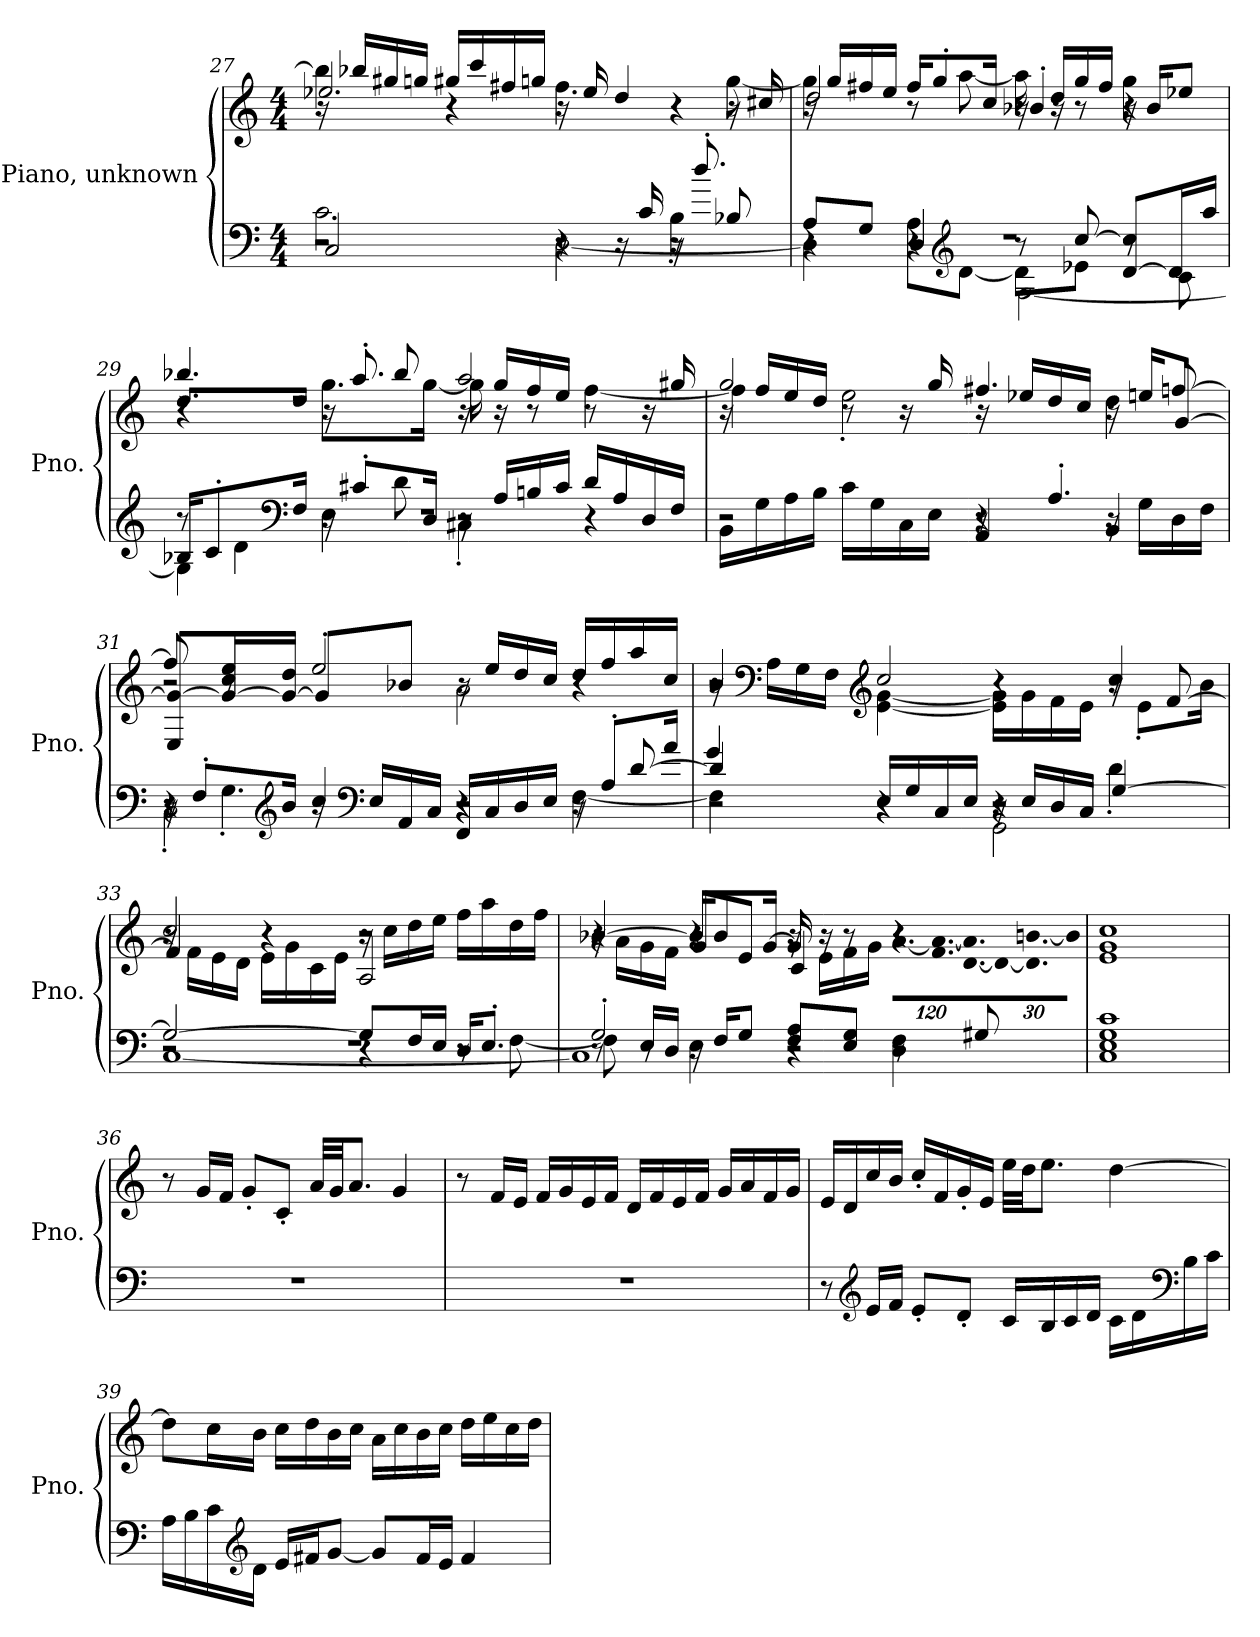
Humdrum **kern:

**kern	**kern
*part1	*part1
*staff2	*staff1
*I"Piano, unknown	*
*I'Pno.	*
!!LO:LB:g=z
*clefF4	*clefG2
*k[]	*k[]
*M4/4	*M4/4
=27	=27
*^	*^
*	*^	*	*^
*	*	*^	*	*	*
2r	2.c\	2C/	2r	16r	4bb-\]	2.ee-X/
.	.	.	.	16bb-X/LL	.	.
.	.	.	.	16gg#X/	.	.
.	.	.	.	16ggn/JJ	.	.
.	.	.	.	16gg#X/LL	4r	.
.	.	.	.	16ccc/	.	.
.	.	.	.	16ff#X/	.	.
.	.	.	.	16ggn/JJ	.	.
4r	.	8r	[2D\	16r	4.ff#\	.
.	.	.	.	16ee-/	.	.
.	.	16r	.	4dd/	.	.
.	.	16c/	.	.	.	.
16r	4B'\	8r	.	.	.	4r
8.dd'/	.	.	.	.	.	.
.	.	8B-X/	.	16r	[8gg\	.
.	.	.	.	16cc#X/	.	.
!!LO:LB:g=z	!!	!!
=28	=28	=28	=28	=28	=28	=28
1r	4r	8A/L	4D\]	16r	4gg\]	2dd/
.	.	.	.	16gg/LL	.	.
.	.	8G/J	.	16ff#X/	.	.
.	.	.	.	16ee/JJ	.	.
.	8A\L	4D/	4r	16ff#/KL	8r	.
.	.	.	.	8gg'/	.	.
*clefG2	*	*	*	*	*	*
.	[8d\J	.	.	.	[8aa\	.
.	.	.	.	16cc/Jk	.	.
.	8d\L]	8r	[2G\	16r	16aa\]	4b-X'/
.	.	.	.	16dd/LL	16r	.
.	8e-X\J	[8cc/	.	16gg/	8r	.
.	.	.	.	16ff#/JJ	.	.
.	8r	[8d/ 8cc/]L	.	16r	4gg\	4r
.	.	.	.	16b-/KL	.	.
.	8c\	16d/L]	.	8ee-X/J	.	.
.	.	16aa/JJ	.	.	.	.
!!LO:LB:g=z	!!	!!
=29	=29	=29	=29	=29	=29	=29
1r	8r	16B-X/KL	4G\]	4.bb-X/	4r	8.dd/L
.	.	8c'/	.	.	.	.
.	4d\	.	.	.	.	.
*clefF4	*	*	*	*	*	*
.	.	16F/Jk	.	.	.	16dd/Jk
.	.	16r	4E\	.	8.gg\L	16r
.	.	8c#X'/L	.	.	.	8.aa'/
.	8d\	.	.	8bb-/	.	.
.	.	16D/Jk	.	.	[16gg\Jk	.
.	2r	16r	4C#X'\	2aa/	16gg\]	16r
.	.	16A/LL	.	.	16r	16gg/LL
.	.	16Bn/	.	.	8r	16ff/
.	.	16c#/JJ	.	.	.	16ee/JJ
.	.	16d/LL	4r	.	[4ff\	8r
.	.	16A/	.	.	.	.
.	.	16D/	.	.	.	16r
.	.	16F/JJ	.	.	.	16gg#X/
*	*	*v	*v	*	*	*
=30	=30	=30	=30	=30	=30
2r	16BB\LL	2r	2gg/	4ff\]	16r
.	16G\	.	.	.	16ff/LL
.	16A\	.	.	.	16ee/
.	16B\JJ	.	.	.	16dd/JJ
.	16c\LL	.	.	2ee'\	8r
.	16G\	.	.	.	.
.	16C\	.	.	.	16r
.	16E\JJ	.	.	.	16gg/
8r	4r	4AA/	4.ff#X/	.	16r
.	.	.	.	.	16ee-X/LL
4.A'/	.	.	.	.	16dd/
.	.	.	.	.	16cc/JJ
.	16r	4BB/	.	4dd\	16r
.	16G\LL	.	.	.	16een/KL
.	16D\	.	[8ffn/	.	[8g/J
.	16F\JJ	.	.	.	.
!!LO:LB:g=z	!!	!!
=31	=31	=31	=31	=31	=31
*	*	*^	*	*	*
4r	8r	16r	2C'\	8ff/]	2r	8E/ 8g/_L
.	.	8F'/L	.	.	.	.
.	4.G'\	.	.	8r	.	16g/_ 16cc/ 16ee/L
*clefG2	*	*	*	*	*	*
.	.	16b/Jk	.	.	.	16g/_ 16dd/JJ
4cc/	.	16r	.	2ee'/	.	8g/L]
*clefF4	*	*	*	*	*	*
.	.	16E/LL	.	.	.	.
.	.	16AA/	.	.	.	8b-X/J
.	.	16C/JJ	.	.	.	.
4r	4r	16FF/LL	2r	.	2a\	16r
.	.	16C/	.	.	.	16ee/LL
.	.	16D/	.	.	.	16dd/
.	.	16E/JJ	.	.	.	16cc/JJ
8r	[4F\	16r	.	4r	.	16dd/LL
.	.	8A'/L	.	.	.	16ff/
[8d/	.	.	.	.	.	16aa/
.	.	16a/Jk	.	.	.	16cc/JJ
=32	=32	=32	=32	=32	=32	=32
4d/]	4F\]	4g/	2r	4b/	16r	2r
*	*	*	*	*clefF4	*	*
.	.	.	.	.	16A\LL	.
.	.	.	.	.	16G\	.
.	.	.	.	.	16F\JJ	.
*	*	*	*	*clefG2	*	*
4r	4r	16E/LL	.	2cc/	[4e\ [4g\	.
.	.	16G/	.	.	.	.
.	.	16C/	.	.	.	.
.	.	16E/JJ	.	.	.	.
2r	4r	16r	2GG\	.	16e\] 16g\]LL	4r
.	.	16E/LL	.	.	16g\	.
.	.	16D/	.	.	16f\	.
.	.	16C/JJ	.	.	16e\JJ	.
.	4d'\	[4G/	.	4cc/	16r	8r
.	.	.	.	.	8e'\L	.
.	.	.	.	.	.	[8f/
.	.	.	.	.	16b\Jk	.
!!LO:LB:g=z	!!	!!
=33	=33	=33	=33	=33	=33	=33
1r	2r	2G/_	[1C	2cc/	16r	4f/]
.	.	.	.	.	16f\LL	.
.	.	.	.	.	16e\	.
.	.	.	.	.	16d\JJ	.
.	.	.	.	.	16e\LL	4r
.	.	.	.	.	16g\	.
.	.	.	.	.	16c\	.
.	.	.	.	.	16e\JJ	.
.	4r	8G/L]	.	2A/	16r	2r
.	.	.	.	.	16cc\LL	.
.	.	16F/L	.	.	16dd\	.
.	.	16E/JJ	.	.	16ee\JJ	.
.	8r	16D/KL	.	.	16ff\LL	.
.	.	8.E'/J	.	.	16aa\	.
.	[8F\	.	.	.	16dd\	.
.	.	.	.	.	16ff\JJ	.
=34	=34	=34	=34	=34	=34	=34
2G'/	8F\]	8r	1C]	[4b-X/	16r	4r
.	.	.	.	.	16a\LL	.
.	8r	16E/LL	.	.	16g\	.
.	.	16D/JJ	.	.	16f\JJ	.
.	4E\	16r	.	16b-/KL]	4r	8g/L
.	.	16F/KL	.	8b-/	.	.
.	.	8G/J	.	.	.	8e/J
.	.	.	.	[16g/Jk	.	.
2r	4r	8F/ 8A/L	.	16g/]	16r	4c/
.	.	.	.	16r	16e\LL	.
.	.	8E/ 8G/J	.	8r	16f\	.
.	.	.	.	.	16g\JJ	.
*	*	*	*	*	*Xbrackettup	*
!	!	!	!	!	!LO:N:vis=32.	!
.	4D\ 4F\	8r	.	4r	[1920%103a\LLL	4r
!	!	!	!	!	!LO:N:vis=32.	!
.	.	.	.	.	1920%103f\ 1920%103a\_	.
!	!	!	!	!	!LO:N:vis=32.	!
.	.	.	.	.	[1920%103d\ 1920%103a\]	.
.	.	8G#X/	.	.	.	.
!	!	!	!	!	!LO:N:vis=64	!
.	.	.	.	.	960%17d\K_	.
!	!	!	!	!	!LO:N:vis=32.	!
.	.	.	.	.	1920%103d\] [1920%103bn\	.
!	!	!	!	!	!LO:N:vis=64	!
.	.	.	.	.	960%17b\JJJk]	.
*v	*v	*v	*v	*	*	*
*	*v	*v	*v
=35	=35
1C 1E 1G 1c	1e 1g 1cc
!!LO:PB:g=z
=36	=36
1r	8r
.	16g/LL
.	16f/JJ
.	8g'/L
.	8c'/J
.	32a/LLL
.	32g/JJ
.	8.a/J
.	4g/
=37	=37
1r	8r
.	16f/LL
.	16e/JJ
.	16f/LL
.	16g/
.	16e/
.	16f/JJ
.	16d/LL
.	16f/
.	16e/
.	16f/JJ
.	16g/LL
.	16a/
.	16f/
.	16g/JJ
=38	=38
8r	16e/LL
.	16d/
*clefG2	*
16e/LL	16cc/
16f/JJ	16b/JJ
8e'/L	16cc'/LL
.	16f/
8d'/J	16g'/
.	16e/JJ
16c/LL	32ee\LLL
.	32dd\JJ
16B/	8.ee\J
16c/	.
16d/JJ	.
16c\LL	[4dd\
16d\	.
*clefF4	*
16B\	.
16c\JJ	.
!!LO:LB:g=z
=39	=39
16A\LL	8dd\L]
16B\	.
16c\	16cc\L
*clefG2	*
16d\JJ	16b\JJ
16e/LL	16cc\LL
16f#X/J	16dd\
[8g/J	16b\
.	16cc\JJ
8g/L]	16a\LL
.	16cc\
16f#/L	16b\
16e/JJ	16cc\JJ
4f#/	16dd\LL
.	16ee\
.	16cc\
.	16dd\JJ
=	=
*-	*-
